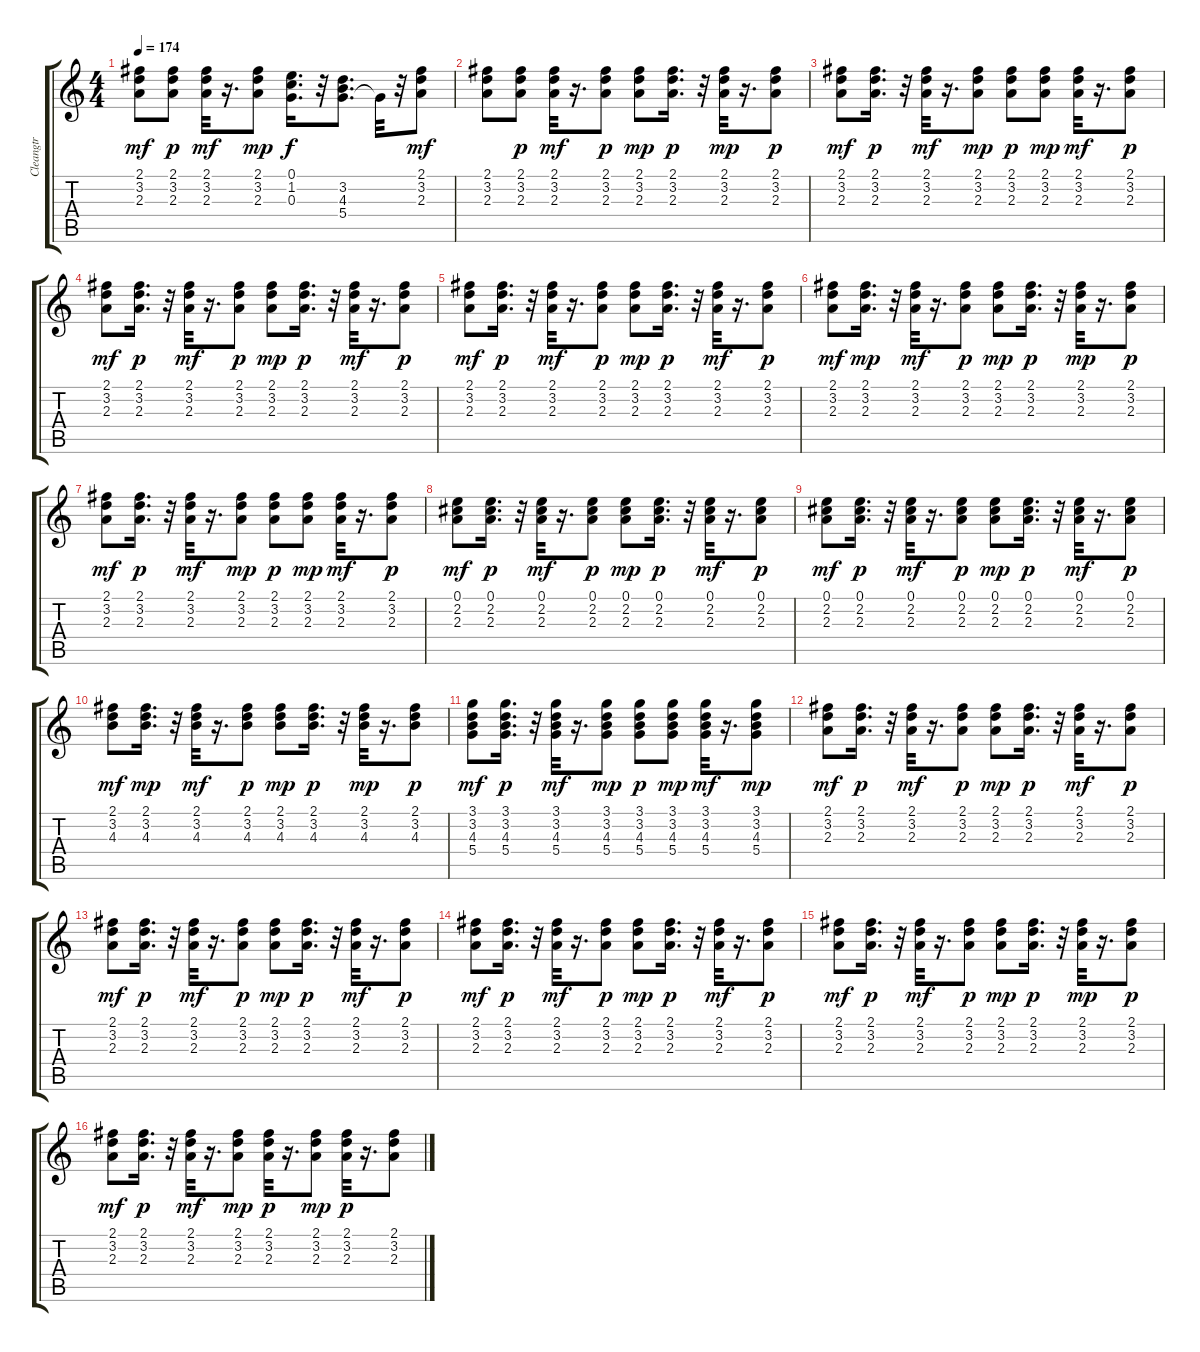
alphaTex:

\track ("Cleangtr" "Cleangtr") {instrument electricguitarclean}
\staff {score tabs}
\tuning (E4 B3 G3 D3 A2 E2) {hide}
\ts (4 4)
\tempo 174
\clef g2
\ks c
(2.1 3.2 2.3).8{dy mf} (2.1 3.2 2.3).8{dy p} (2.1 3.2 2.3).32{dy mf} r.16{d} (2.1 3.2 2.3).8{dy mp} (0.1 1.2 0.3).16{d dy f} r.32 (3.2 4.3 5.4).8{d} 5.4{t}.32 r.32 (2.1 3.2 2.3).8{dy mf} |
(2.1 3.2 2.3).8 (2.1 3.2 2.3).8{dy p} (2.1 3.2 2.3).32{dy mf} r.16{d} (2.1 3.2 2.3).8{dy p} (2.1 3.2 2.3).8{dy mp} (2.1 3.2 2.3).16{d dy p} r.32 (2.1 3.2 2.3).32{dy mp} r.16{d} (2.1 3.2 2.3).8{dy p} |
(2.1 3.2 2.3).8{dy mf} (2.1 3.2 2.3).16{d dy p} r.32 (2.1 3.2 2.3).32{dy mf} r.16{d} (2.1 3.2 2.3).8{dy mp} (2.1 3.2 2.3).8{dy p} (2.1 3.2 2.3).8{dy mp} (2.1 3.2 2.3).32{dy mf} r.16{d} (2.1 3.2 2.3).8{dy p} |
(2.1 3.2 2.3).8{dy mf} (2.1 3.2 2.3).16{d dy p} r.32 (2.1 3.2 2.3).32{dy mf} r.16{d} (2.1 3.2 2.3).8{dy p} (2.1 3.2 2.3).8{dy mp} (2.1 3.2 2.3).16{d dy p} r.32 (2.1 3.2 2.3).32{dy mf} r.16{d} (2.1 3.2 2.3).8{dy p} |
(2.1 3.2 2.3).8{dy mf} (2.1 3.2 2.3).16{d dy p} r.32 (2.1 3.2 2.3).32{dy mf} r.16{d} (2.1 3.2 2.3).8{dy p} (2.1 3.2 2.3).8{dy mp} (2.1 3.2 2.3).16{d dy p} r.32 (2.1 3.2 2.3).32{dy mf} r.16{d} (2.1 3.2 2.3).8{dy p} |
(2.1 3.2 2.3).8{dy mf} (2.1 3.2 2.3).16{d dy mp} r.32 (2.1 3.2 2.3).32{dy mf} r.16{d} (2.1 3.2 2.3).8{dy p} (2.1 3.2 2.3).8{dy mp} (2.1 3.2 2.3).16{d dy p} r.32 (2.1 3.2 2.3).32{dy mp} r.16{d} (2.1 3.2 2.3).8{dy p} |
(2.1 3.2 2.3).8{dy mf} (2.1 3.2 2.3).16{d dy p} r.32 (2.1 3.2 2.3).32{dy mf} r.16{d} (2.1 3.2 2.3).8{dy mp} (2.1 3.2 2.3).8{dy p} (2.1 3.2 2.3).8{dy mp} (2.1 3.2 2.3).32{dy mf} r.16{d} (2.1 3.2 2.3).8{dy p} |
(0.1 2.2 2.3).8{dy mf} (0.1 2.2 2.3).16{d dy p} r.32 (0.1 2.2 2.3).32{dy mf} r.16{d} (0.1 2.2 2.3).8{dy p} (0.1 2.2 2.3).8{dy mp} (0.1 2.2 2.3).16{d dy p} r.32 (0.1 2.2 2.3).32{dy mf} r.16{d} (0.1 2.2 2.3).8{dy p} |
(0.1 2.2 2.3).8{dy mf} (0.1 2.2 2.3).16{d dy p} r.32 (0.1 2.2 2.3).32{dy mf} r.16{d} (0.1 2.2 2.3).8{dy p} (0.1 2.2 2.3).8{dy mp} (0.1 2.2 2.3).16{d dy p} r.32 (0.1 2.2 2.3).32{dy mf} r.16{d} (0.1 2.2 2.3).8{dy p} |
(2.1 3.2 4.3).8{dy mf} (2.1 3.2 4.3).16{d dy mp} r.32 (2.1 3.2 4.3).32{dy mf} r.16{d} (2.1 3.2 4.3).8{dy p} (2.1 3.2 4.3).8{dy mp} (2.1 3.2 4.3).16{d dy p} r.32 (2.1 3.2 4.3).32{dy mp} r.16{d} (2.1 3.2 4.3).8{dy p} |
(3.1 3.2 4.3 5.4).8{dy mf} (3.1 3.2 4.3 5.4).16{d dy p} r.32 (3.1 3.2 4.3 5.4).32{dy mf} r.16{d} (3.1 3.2 4.3 5.4).8{dy mp} (3.1 3.2 4.3 5.4).8{dy p} (3.1 3.2 4.3 5.4).8{dy mp} (3.1 3.2 4.3 5.4).32{dy mf} r.16{d} (3.1 3.2 4.3 5.4).8{dy mp} |
(2.1 3.2 2.3).8{dy mf} (2.1 3.2 2.3).16{d dy p} r.32 (2.1 3.2 2.3).32{dy mf} r.16{d} (2.1 3.2 2.3).8{dy p} (2.1 3.2 2.3).8{dy mp} (2.1 3.2 2.3).16{d dy p} r.32 (2.1 3.2 2.3).32{dy mf} r.16{d} (2.1 3.2 2.3).8{dy p} |
(2.1 3.2 2.3).8{dy mf} (2.1 3.2 2.3).16{d dy p} r.32 (2.1 3.2 2.3).32{dy mf} r.16{d} (2.1 3.2 2.3).8{dy p} (2.1 3.2 2.3).8{dy mp} (2.1 3.2 2.3).16{d dy p} r.32 (2.1 3.2 2.3).32{dy mf} r.16{d} (2.1 3.2 2.3).8{dy p} |
(2.1 3.2 2.3).8{dy mf} (2.1 3.2 2.3).16{d dy p} r.32 (2.1 3.2 2.3).32{dy mf} r.16{d} (2.1 3.2 2.3).8{dy p} (2.1 3.2 2.3).8{dy mp} (2.1 3.2 2.3).16{d dy p} r.32 (2.1 3.2 2.3).32{dy mf} r.16{d} (2.1 3.2 2.3).8{dy p} |
(2.1 3.2 2.3).8{dy mf} (2.1 3.2 2.3).16{d dy p} r.32 (2.1 3.2 2.3).32{dy mf} r.16{d} (2.1 3.2 2.3).8{dy p} (2.1 3.2 2.3).8{dy mp} (2.1 3.2 2.3).16{d dy p} r.32 (2.1 3.2 2.3).32{dy mp} r.16{d} (2.1 3.2 2.3).8{dy p} |
(2.1 3.2 2.3).8{dy mf} (2.1 3.2 2.3).16{d dy p} r.32 (2.1 3.2 2.3).32{dy mf} r.16{d} (2.1 3.2 2.3).8{dy mp} (2.1 3.2 2.3).32{dy p} r.16{d} (2.1 3.2 2.3).8{dy mp} (2.1 3.2 2.3).32{dy p} r.16{d} (2.1 3.2 2.3).8
